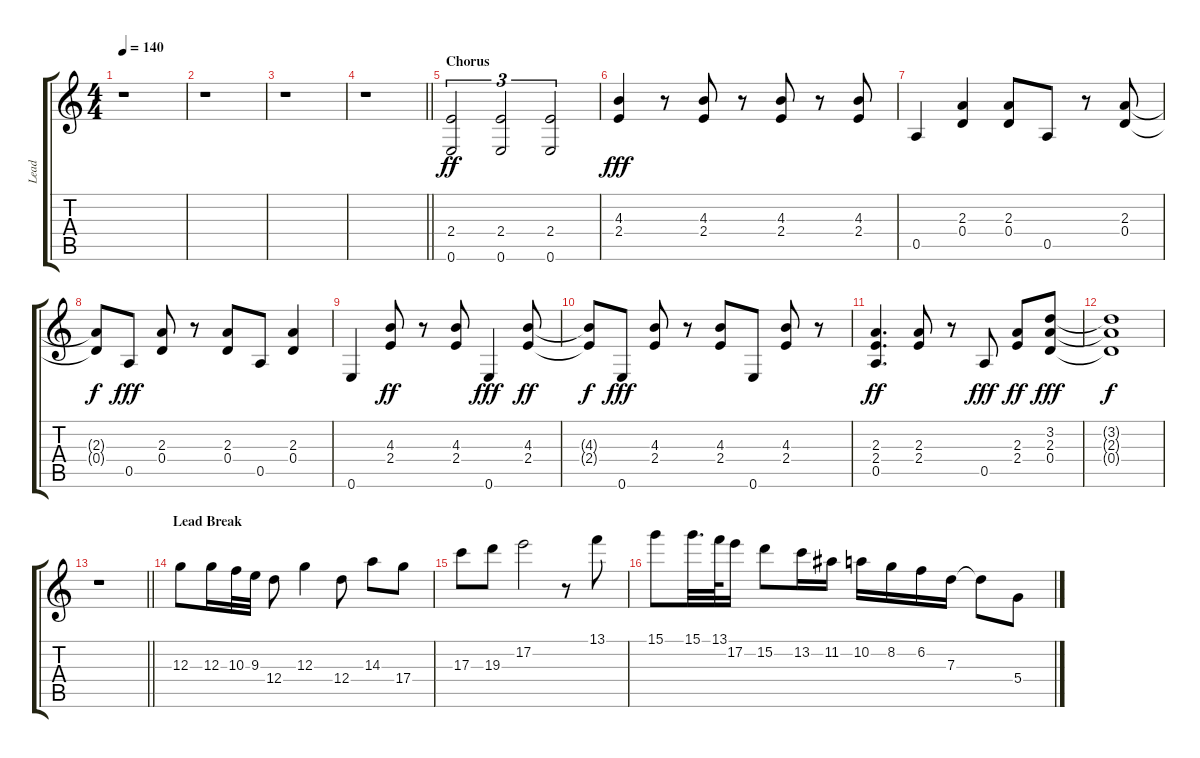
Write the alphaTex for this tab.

\track ("Lead" "Lead") {instrument overdrivenguitar}
\staff {score tabs}
\tuning (E4 B3 G3 D3 A2 E2) {hide}
\ts (4 4)
\tempo 140
\clef g2
\ks c
r.1{dy ff} |
r.1 |
r.1 |
\barLineRight lightlight
r.1 |
\section ("" "Chorus")
(2.4 0.6).2{tu (3 2)} (2.4 0.6).2{tu (3 2)} (2.4 0.6).2{tu (3 2)} |
(4.3 2.4).4{dy fff} r.8 (4.3 2.4).8 r.8 (4.3 2.4).8 r.8 (4.3 2.4).8 |
0.5.4 (2.3 0.4).4 (2.3 0.4).8 0.5.8 r.8 (2.3 0.4).8 |
(2.3{t} 0.4{t}).8{dy f} 0.5.8{dy fff} (2.3 0.4).8 r.8 (2.3 0.4).8 0.5.8 (2.3 0.4).4 |
0.6.4 (4.3 2.4).8{dy ff} r.8 (4.3 2.4).8 0.6.4{dy fff} (4.3 2.4).8{dy ff} |
(4.3{t} 2.4{t}).8{dy f} 0.6.8{dy fff} (4.3 2.4).8 r.8 (4.3 2.4).8 0.6.8 (4.3 2.4).8 r.8 |
(2.3 2.4 0.5).4{d dy ff} (2.3 2.4).8 r.8 0.5.8{dy fff} (2.3 2.4).8{dy ff} (3.2 2.3 0.4).8{dy fff} |
(3.2{t} 2.3{t} 0.4{t}).1{dy f} |
\barLineRight lightlight
r.1 |
\section ("" "Lead Break")
12.3.8{volume 16 instrument overdrivenguitar} 12.3.16 10.3.32 9.3.32 12.4.8 12.3.4 12.4.8 14.3.8 17.4.8 |
17.3.8 19.3.8 17.2.2 r.8 13.1.8 |
15.1.8 15.1.32{d} 13.1.64 17.2.16 15.2.8 13.2.16 11.2.16 10.2.16 8.2.16 6.2.16 7.3.16 7.3{t}.8 5.4.8
